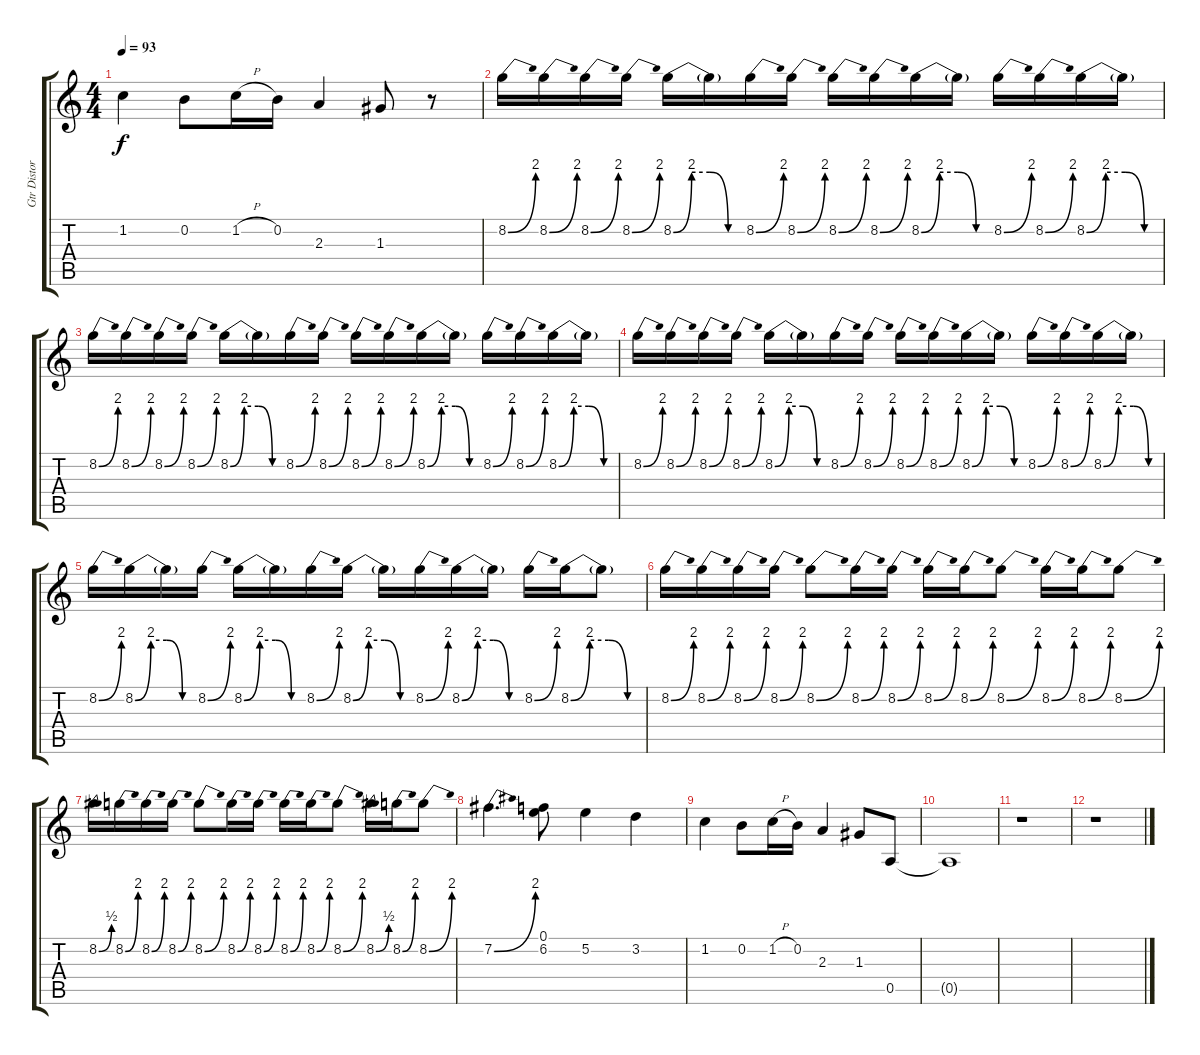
\track ("Gtr Distortion" "Gtr Distor") {instrument electricguitarjazz}
\staff {score tabs}
\tuning (E4 B3 G3 D3 A2 E2) {hide}
\ts (4 4)
\tempo 93
\clef g2
\ks c
1.2.4{dy f} 0.2.8 1.2{h}.16 0.2.16 2.3.4 1.3.8 r.8 |
8.2{be (bend 0 0 60 8)}.16 8.2{be (bend 0 0 60 8)}.16 8.2{be (bend 0 0 60 8)}.16 8.2{be (bend 0 0 60 8)}.16 8.2{be (custom 0 0 15 8 30 8 45 0 60 0)}.16 8.2{t}.16 8.2{be (bend 0 0 60 8)}.16 8.2{be (bend 0 0 60 8)}.16 8.2{be (bend 0 0 60 8)}.16 8.2{be (bend 0 0 60 8)}.16 8.2{be (custom 0 0 15 8 30 8 45 0 60 0)}.16 8.2{t}.16 8.2{be (bend 0 0 60 8)}.16 8.2{be (bend 0 0 60 8)}.16 8.2{be (custom 0 0 15 8 30 8 45 0 60 0)}.16 8.2{t}.16 |
8.2{be (bend 0 0 60 8)}.16 8.2{be (bend 0 0 60 8)}.16 8.2{be (bend 0 0 60 8)}.16 8.2{be (bend 0 0 60 8)}.16 8.2{be (custom 0 0 15 8 30 8 45 0 60 0)}.16 8.2{t}.16 8.2{be (bend 0 0 60 8)}.16 8.2{be (bend 0 0 60 8)}.16 8.2{be (bend 0 0 60 8)}.16 8.2{be (bend 0 0 60 8)}.16 8.2{be (custom 0 0 15 8 30 8 45 0 60 0)}.16 8.2{t}.16 8.2{be (bend 0 0 60 8)}.16 8.2{be (bend 0 0 60 8)}.16 8.2{be (custom 0 0 15 8 30 8 45 0 60 0)}.16 8.2{t}.16 |
8.2{be (bend 0 0 60 8)}.16 8.2{be (bend 0 0 60 8)}.16 8.2{be (bend 0 0 60 8)}.16 8.2{be (bend 0 0 60 8)}.16 8.2{be (custom 0 0 15 8 30 8 45 0 60 0)}.16 8.2{t}.16 8.2{be (bend 0 0 60 8)}.16 8.2{be (bend 0 0 60 8)}.16 8.2{be (bend 0 0 60 8)}.16 8.2{be (bend 0 0 60 8)}.16 8.2{be (custom 0 0 15 8 30 8 45 0 60 0)}.16 8.2{t}.16 8.2{be (bend 0 0 60 8)}.16 8.2{be (bend 0 0 60 8)}.16 8.2{be (custom 0 0 15 8 30 8 45 0 60 0)}.16 8.2{t}.16 |
8.2{be (bend 0 0 60 8)}.16 8.2{be (custom 0 0 15 8 30 8 45 0 60 0)}.16 8.2{t}.16 8.2{be (bend 0 0 60 8)}.16 8.2{be (custom 0 0 15 8 30 8 45 0 60 0)}.16 8.2{t}.16 8.2{be (bend 0 0 60 8)}.16 8.2{be (custom 0 0 15 8 30 8 45 0 60 0)}.16 8.2{t}.16 8.2{be (bend 0 0 60 8)}.16 8.2{be (custom 0 0 15 8 30 8 45 0 60 0)}.16 8.2{t}.16 8.2{be (bend 0 0 60 8)}.16 8.2{be (custom 0 0 15 8 30 8 45 0 60 0)}.16 8.2{t}.8 |
8.2{be (bend 0 0 60 8)}.16 8.2{be (bend 0 0 60 8)}.16 8.2{be (bend 0 0 60 8)}.16 8.2{be (bend 0 0 60 8)}.16 8.2{be (bend 0 0 60 8)}.8 8.2{be (bend 0 0 60 8)}.16 8.2{be (bend 0 0 60 8)}.16 8.2{be (bend 0 0 60 8)}.16 8.2{be (bend 0 0 60 8)}.16 8.2{be (bend 0 0 60 8)}.8 8.2{be (bend 0 0 60 8)}.16 8.2{be (bend 0 0 60 8)}.16 8.2{be (bend 0 0 60 8)}.8 |
8.2{be (bend 0 0 60 2)}.16 8.2{be (bend 0 0 60 8)}.16 8.2{be (bend 0 0 60 8)}.16 8.2{be (bend 0 0 60 8)}.16 8.2{be (bend 0 0 60 8)}.8 8.2{be (bend 0 0 60 8)}.16 8.2{be (bend 0 0 60 8)}.16 8.2{be (bend 0 0 60 8)}.16 8.2{be (bend 0 0 60 8)}.16 8.2{be (bend 0 0 60 8)}.8 8.2{be (bend 0 0 60 2)}.16 8.2{be (bend 0 0 60 8)}.16 8.2{be (bend 0 0 60 8)}.8 |
7.2{be (bend 0 0 60 8)}.4{d} (0.1 6.2).8 5.2.4 3.2.4 |
1.2.4 0.2.8 1.2{h}.16 0.2.16 2.3.4 1.3.8 0.5.8 |
0.5{t}.1 |
r.1 |
r.1
